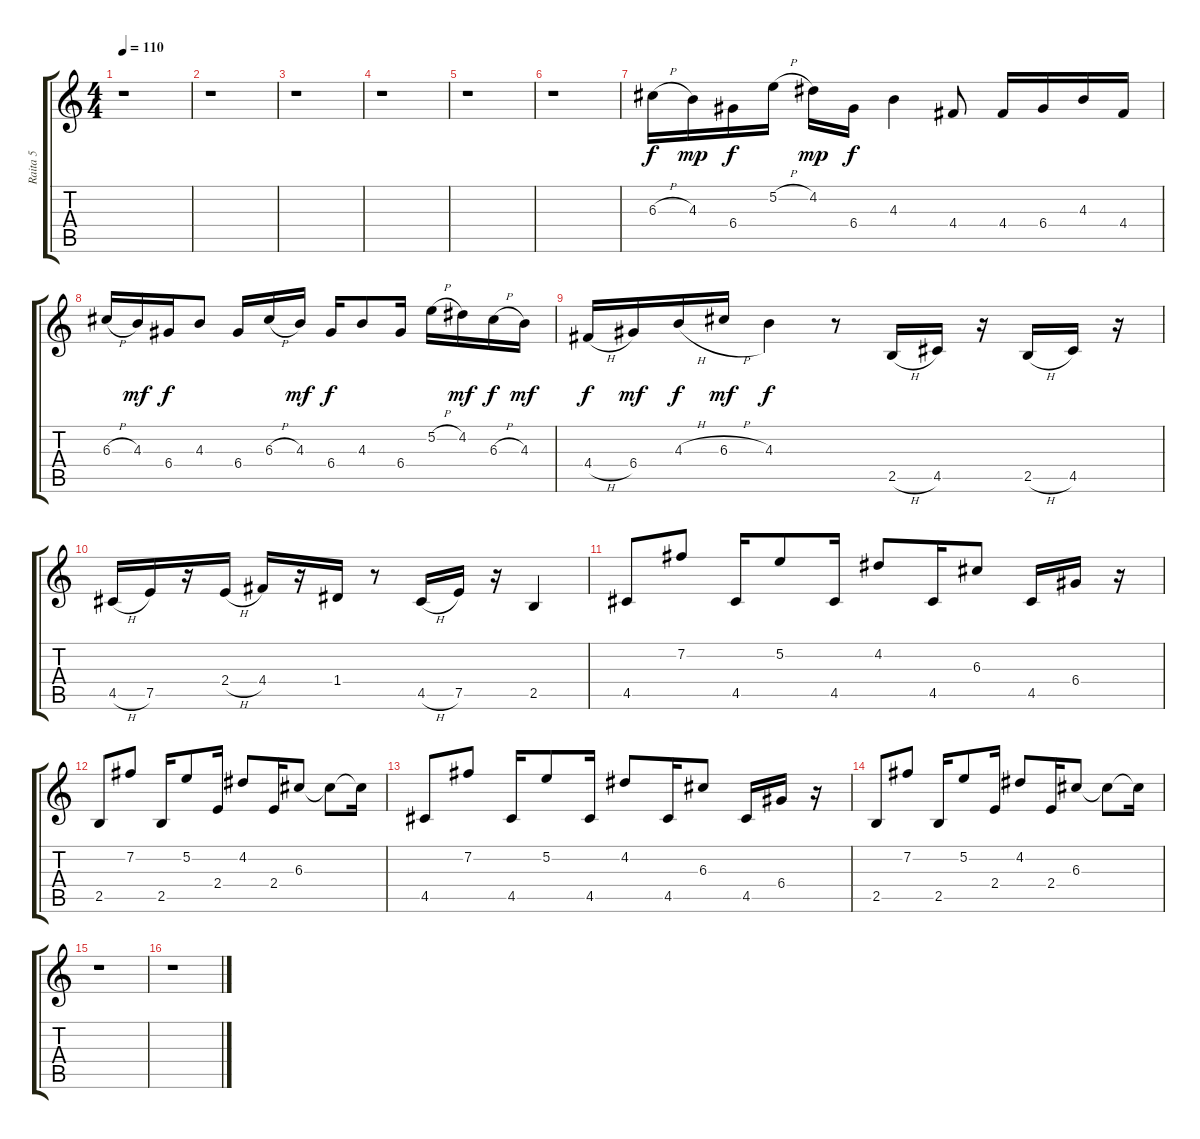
\track ("Raita 5" "Raita 5") {instrument overdrivenguitar}
\staff {score tabs}
\tuning (E4 B3 G3 D3 A2 E2) {hide}
\ts (4 4)
\tempo 110
\clef g2
\ks c
r.1{dy f} |
r.1 |
r.1 |
r.1 |
r.1 |
r.1 |
6.3{h}.16 4.3.16{dy mp} 6.4.16{dy f} 5.2{h}.16 4.2.16{dy mp} 6.4.16{dy f} 4.3.4 4.4.8 4.4.16 6.4.16 4.3.16 4.4.16 |
6.3{h}.16 4.3.16{dy mf} 6.4.16{dy f} 4.3.8 6.4.16 6.3{h}.16 4.3.16{dy mf} 6.4.16{dy f} 4.3.8 6.4.16 5.2{h}.16 4.2.16{dy mf} 6.3{h}.16{dy f} 4.3.16{dy mf} |
4.4{h}.16{dy f} 6.4.16{dy mf} 4.3{h}.16{dy f} 6.3{h}.16{dy mf} 4.3.4{dy f} r.8 2.5{h}.16 4.5.16 r.16 2.5{h}.16 4.5.16 r.16 |
4.5{h}.16 7.5.16 r.16 2.4{h}.16 4.4.16 r.16 1.4.16 r.8 4.5{h}.16 7.5.16 r.16 2.5.4 |
4.5.8 7.2.8 4.5.16 5.2.8 4.5.16 4.2.8 4.5.16 6.3.8 4.5.16 6.4.16 r.16 |
2.5.8 7.2.8 2.5.16 5.2.8 2.4.16 4.2.8 2.4.16 6.3.8 6.3{t}.8 6.3{t}.16 |
4.5.8 7.2.8 4.5.16 5.2.8 4.5.16 4.2.8 4.5.16 6.3.8 4.5.16 6.4.16 r.16 |
2.5.8 7.2.8 2.5.16 5.2.8 2.4.16 4.2.8 2.4.16 6.3.8 6.3{t}.8 6.3{t}.16 |
r.1 |
r.1
